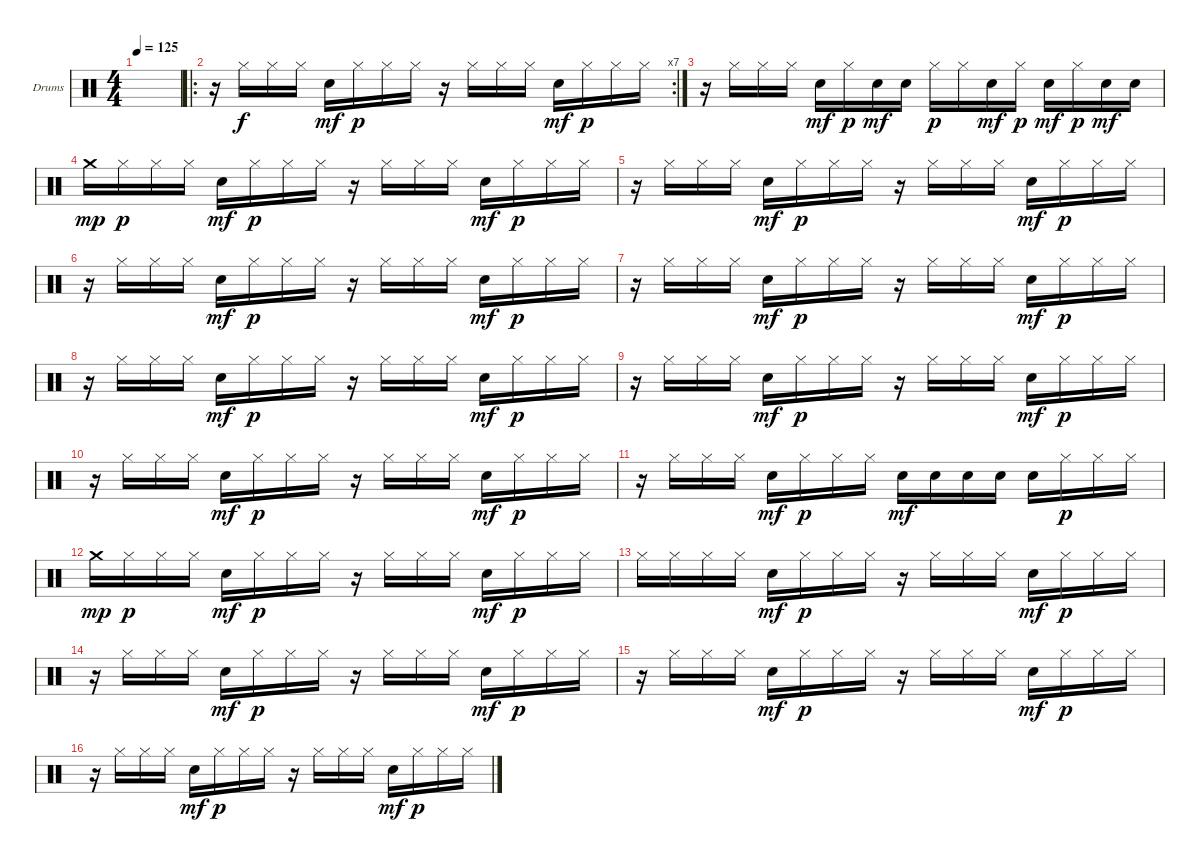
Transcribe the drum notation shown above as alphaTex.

\defaultSystemsLayout 4
\bracketExtendMode groupsimilarinstruments
\firstSystemTrackNameOrientation horizontal
\otherSystemsTrackNameOrientation horizontal
\track ("Drumkit" "Drums") {instrument percussion}
\staff {score}
\articulation defaults
\ts (4 4)
\tempo 125
\clef neutral
\scale
0.435897
\ks c
|
\ro
\rc 7
\scale
0.320513 r.16 "Hi-Hat (closed)".16 "Hi-Hat (closed)".16 "Hi-Hat (closed)".16 "Snare (hit) 2".16{dy mf} "Hi-Hat (closed)".16{dy p} "Hi-Hat (closed)".16 "Hi-Hat (closed)".16 r.16 "Hi-Hat (closed)".16 "Hi-Hat (closed)".16 "Hi-Hat (closed)".16 "Snare (hit) 2".16{dy mf} "Hi-Hat (closed)".16{dy p} "Hi-Hat (closed)".16 "Hi-Hat (closed)".16 |
\scale
0.24359 r.16 "Hi-Hat (closed)".16 "Hi-Hat (closed)".16 "Hi-Hat (closed)".16 "Snare (hit) 2".16{dy mf} "Hi-Hat (closed)".16{dy p} "Snare (hit) 2".16{dy mf} "Snare (hit) 2".16 "Hi-Hat (closed)".16{dy p} "Hi-Hat (closed)".16 "Snare (hit) 2".16{dy mf} "Hi-Hat (closed)".16{dy p} "Snare (hit) 2".16{dy mf} "Hi-Hat (closed)".16{dy p} "Snare (hit) 2".16{dy mf} "Snare (hit) 2".16 |
\scale
0.333333 "Crash medium (hit)".16{dy mp} "Hi-Hat (closed)".16{dy p} "Hi-Hat (closed)".16 "Hi-Hat (closed)".16 "Snare (hit) 2".16{dy mf} "Hi-Hat (closed)".16{dy p} "Hi-Hat (closed)".16 "Hi-Hat (closed)".16 r.16 "Hi-Hat (closed)".16 "Hi-Hat (closed)".16 "Hi-Hat (closed)".16 "Snare (hit) 2".16{dy mf} "Hi-Hat (closed)".16{dy p} "Hi-Hat (closed)".16 "Hi-Hat (closed)".16 |
\scale
0.333333 r.16 "Hi-Hat (closed)".16 "Hi-Hat (closed)".16 "Hi-Hat (closed)".16 "Snare (hit) 2".16{dy mf} "Hi-Hat (closed)".16{dy p} "Hi-Hat (closed)".16 "Hi-Hat (closed)".16 r.16 "Hi-Hat (closed)".16 "Hi-Hat (closed)".16 "Hi-Hat (closed)".16 "Snare (hit) 2".16{dy mf} "Hi-Hat (closed)".16{dy p} "Hi-Hat (closed)".16 "Hi-Hat (closed)".16 |
\scale
0.333333 r.16 "Hi-Hat (closed)".16 "Hi-Hat (closed)".16 "Hi-Hat (closed)".16 "Snare (hit) 2".16{dy mf} "Hi-Hat (closed)".16{dy p} "Hi-Hat (closed)".16 "Hi-Hat (closed)".16 r.16 "Hi-Hat (closed)".16 "Hi-Hat (closed)".16 "Hi-Hat (closed)".16 "Snare (hit) 2".16{dy mf} "Hi-Hat (closed)".16{dy p} "Hi-Hat (closed)".16 "Hi-Hat (closed)".16 |
\scale
0.333333 r.16 "Hi-Hat (closed)".16 "Hi-Hat (closed)".16 "Hi-Hat (closed)".16 "Snare (hit) 2".16{dy mf} "Hi-Hat (closed)".16{dy p} "Hi-Hat (closed)".16 "Hi-Hat (closed)".16 r.16 "Hi-Hat (closed)".16 "Hi-Hat (closed)".16 "Hi-Hat (closed)".16 "Snare (hit) 2".16{dy mf} "Hi-Hat (closed)".16{dy p} "Hi-Hat (closed)".16 "Hi-Hat (closed)".16 |
\scale
0.333333 r.16 "Hi-Hat (closed)".16 "Hi-Hat (closed)".16 "Hi-Hat (closed)".16 "Snare (hit) 2".16{dy mf} "Hi-Hat (closed)".16{dy p} "Hi-Hat (closed)".16 "Hi-Hat (closed)".16 r.16 "Hi-Hat (closed)".16 "Hi-Hat (closed)".16 "Hi-Hat (closed)".16 "Snare (hit) 2".16{dy mf} "Hi-Hat (closed)".16{dy p} "Hi-Hat (closed)".16 "Hi-Hat (closed)".16 |
\scale
0.333333 r.16 "Hi-Hat (closed)".16 "Hi-Hat (closed)".16 "Hi-Hat (closed)".16 "Snare (hit) 2".16{dy mf} "Hi-Hat (closed)".16{dy p} "Hi-Hat (closed)".16 "Hi-Hat (closed)".16 r.16 "Hi-Hat (closed)".16 "Hi-Hat (closed)".16 "Hi-Hat (closed)".16 "Snare (hit) 2".16{dy mf} "Hi-Hat (closed)".16{dy p} "Hi-Hat (closed)".16 "Hi-Hat (closed)".16 |
\scale
0.333333 r.16 "Hi-Hat (closed)".16 "Hi-Hat (closed)".16 "Hi-Hat (closed)".16 "Snare (hit) 2".16{dy mf} "Hi-Hat (closed)".16{dy p} "Hi-Hat (closed)".16 "Hi-Hat (closed)".16 r.16 "Hi-Hat (closed)".16 "Hi-Hat (closed)".16 "Hi-Hat (closed)".16 "Snare (hit) 2".16{dy mf} "Hi-Hat (closed)".16{dy p} "Hi-Hat (closed)".16 "Hi-Hat (closed)".16 |
\scale
0.333333 r.16 "Hi-Hat (closed)".16 "Hi-Hat (closed)".16 "Hi-Hat (closed)".16 "Snare (hit) 2".16{dy mf} "Hi-Hat (closed)".16{dy p} "Hi-Hat (closed)".16 "Hi-Hat (closed)".16 "Snare (hit) 2".16{dy mf} "Snare (hit) 2".16 "Snare (hit) 2".16 "Snare (hit) 2".16 "Snare (hit) 2".16 "Hi-Hat (closed)".16{dy p} "Hi-Hat (closed)".16 "Hi-Hat (closed)".16 |
\scale
0.333333 "Crash medium (hit)".16{dy mp} "Hi-Hat (closed)".16{dy p} "Hi-Hat (closed)".16 "Hi-Hat (closed)".16 "Snare (hit) 2".16{dy mf} "Hi-Hat (closed)".16{dy p} "Hi-Hat (closed)".16 "Hi-Hat (closed)".16 r.16 "Hi-Hat (closed)".16 "Hi-Hat (closed)".16 "Hi-Hat (closed)".16 "Snare (hit) 2".16{dy mf} "Hi-Hat (closed)".16{dy p} "Hi-Hat (closed)".16 "Hi-Hat (closed)".16 |
\scale
0.333333 "Hi-Hat (closed)".16 "Hi-Hat (closed)".16 "Hi-Hat (closed)".16 "Hi-Hat (closed)".16 "Snare (hit) 2".16{dy mf} "Hi-Hat (closed)".16{dy p} "Hi-Hat (closed)".16 "Hi-Hat (closed)".16 r.16 "Hi-Hat (closed)".16 "Hi-Hat (closed)".16 "Hi-Hat (closed)".16 "Snare (hit) 2".16{dy mf} "Hi-Hat (closed)".16{dy p} "Hi-Hat (closed)".16 "Hi-Hat (closed)".16 |
\scale
0.333333 r.16 "Hi-Hat (closed)".16 "Hi-Hat (closed)".16 "Hi-Hat (closed)".16 "Snare (hit) 2".16{dy mf} "Hi-Hat (closed)".16{dy p} "Hi-Hat (closed)".16 "Hi-Hat (closed)".16 r.16 "Hi-Hat (closed)".16 "Hi-Hat (closed)".16 "Hi-Hat (closed)".16 "Snare (hit) 2".16{dy mf} "Hi-Hat (closed)".16{dy p} "Hi-Hat (closed)".16 "Hi-Hat (closed)".16 |
\scale
0.333333 r.16 "Hi-Hat (closed)".16 "Hi-Hat (closed)".16 "Hi-Hat (closed)".16 "Snare (hit) 2".16{dy mf} "Hi-Hat (closed)".16{dy p} "Hi-Hat (closed)".16 "Hi-Hat (closed)".16 r.16 "Hi-Hat (closed)".16 "Hi-Hat (closed)".16 "Hi-Hat (closed)".16 "Snare (hit) 2".16{dy mf} "Hi-Hat (closed)".16{dy p} "Hi-Hat (closed)".16 "Hi-Hat (closed)".16 |
\scale
0.333333 r.16 "Hi-Hat (closed)".16 "Hi-Hat (closed)".16 "Hi-Hat (closed)".16 "Snare (hit) 2".16{dy mf} "Hi-Hat (closed)".16{dy p} "Hi-Hat (closed)".16 "Hi-Hat (closed)".16 r.16 "Hi-Hat (closed)".16 "Hi-Hat (closed)".16 "Hi-Hat (closed)".16 "Snare (hit) 2".16{dy mf} "Hi-Hat (closed)".16{dy p} "Hi-Hat (closed)".16 "Hi-Hat (closed)".16
